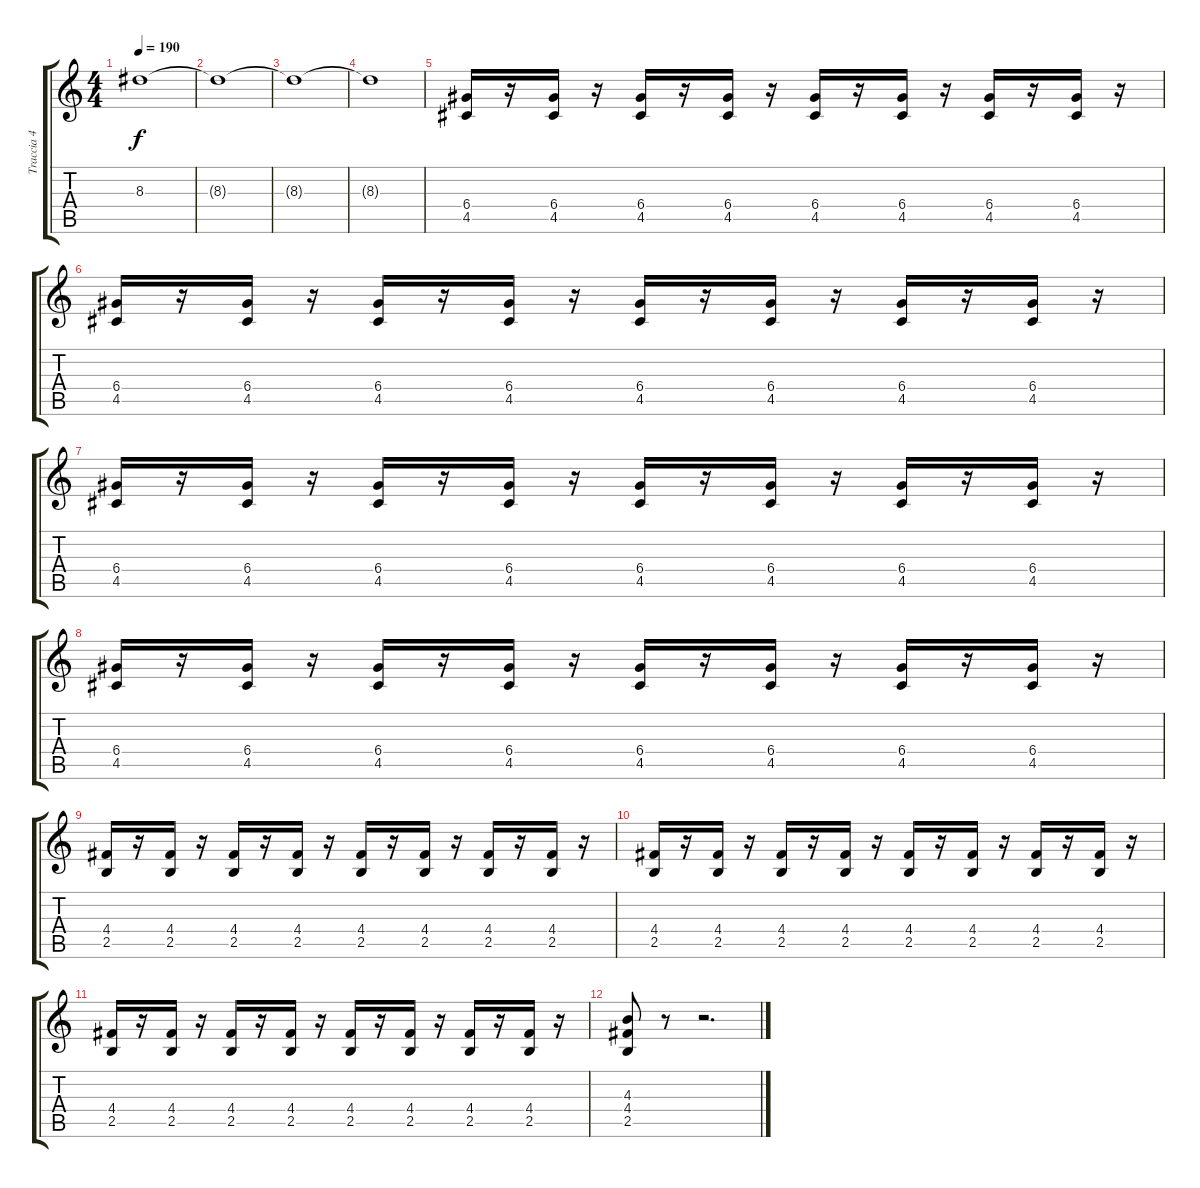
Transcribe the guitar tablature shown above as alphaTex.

\track ("Traccia 4" "Traccia 4") {instrument overdrivenguitar}
\staff {score tabs}
\tuning (E4 B3 G3 D3 A2 E2) {hide}
\ts (4 4)
\tempo 190
\clef g2
\ks c
8.3{t}.1{dy f} |
8.3{t}.1 |
8.3{t}.1 |
8.3{t}.1 |
(6.4 4.5).16 r.16 (6.4 4.5).16 r.16 (6.4 4.5).16 r.16 (6.4 4.5).16 r.16 (6.4 4.5).16 r.16 (6.4 4.5).16 r.16 (6.4 4.5).16 r.16 (6.4 4.5).16 r.16 |
(6.4 4.5).16 r.16 (6.4 4.5).16 r.16 (6.4 4.5).16 r.16 (6.4 4.5).16 r.16 (6.4 4.5).16 r.16 (6.4 4.5).16 r.16 (6.4 4.5).16 r.16 (6.4 4.5).16 r.16 |
(6.4 4.5).16 r.16 (6.4 4.5).16 r.16 (6.4 4.5).16 r.16 (6.4 4.5).16 r.16 (6.4 4.5).16 r.16 (6.4 4.5).16 r.16 (6.4 4.5).16 r.16 (6.4 4.5).16 r.16 |
(6.4 4.5).16 r.16 (6.4 4.5).16 r.16 (6.4 4.5).16 r.16 (6.4 4.5).16 r.16 (6.4 4.5).16 r.16 (6.4 4.5).16 r.16 (6.4 4.5).16 r.16 (6.4 4.5).16 r.16 |
(4.4 2.5).16 r.16 (4.4 2.5).16 r.16 (4.4 2.5).16 r.16 (4.4 2.5).16 r.16 (4.4 2.5).16 r.16 (4.4 2.5).16 r.16 (4.4 2.5).16 r.16 (4.4 2.5).16 r.16 |
(4.4 2.5).16 r.16 (4.4 2.5).16 r.16 (4.4 2.5).16 r.16 (4.4 2.5).16 r.16 (4.4 2.5).16 r.16 (4.4 2.5).16 r.16 (4.4 2.5).16 r.16 (4.4 2.5).16 r.16 |
(4.4 2.5).16 r.16 (4.4 2.5).16 r.16 (4.4 2.5).16 r.16 (4.4 2.5).16 r.16 (4.4 2.5).16 r.16 (4.4 2.5).16 r.16 (4.4 2.5).16 r.16 (4.4 2.5).16 r.16 |
(4.3 4.4 2.5).8 r.8 r.2{d}
